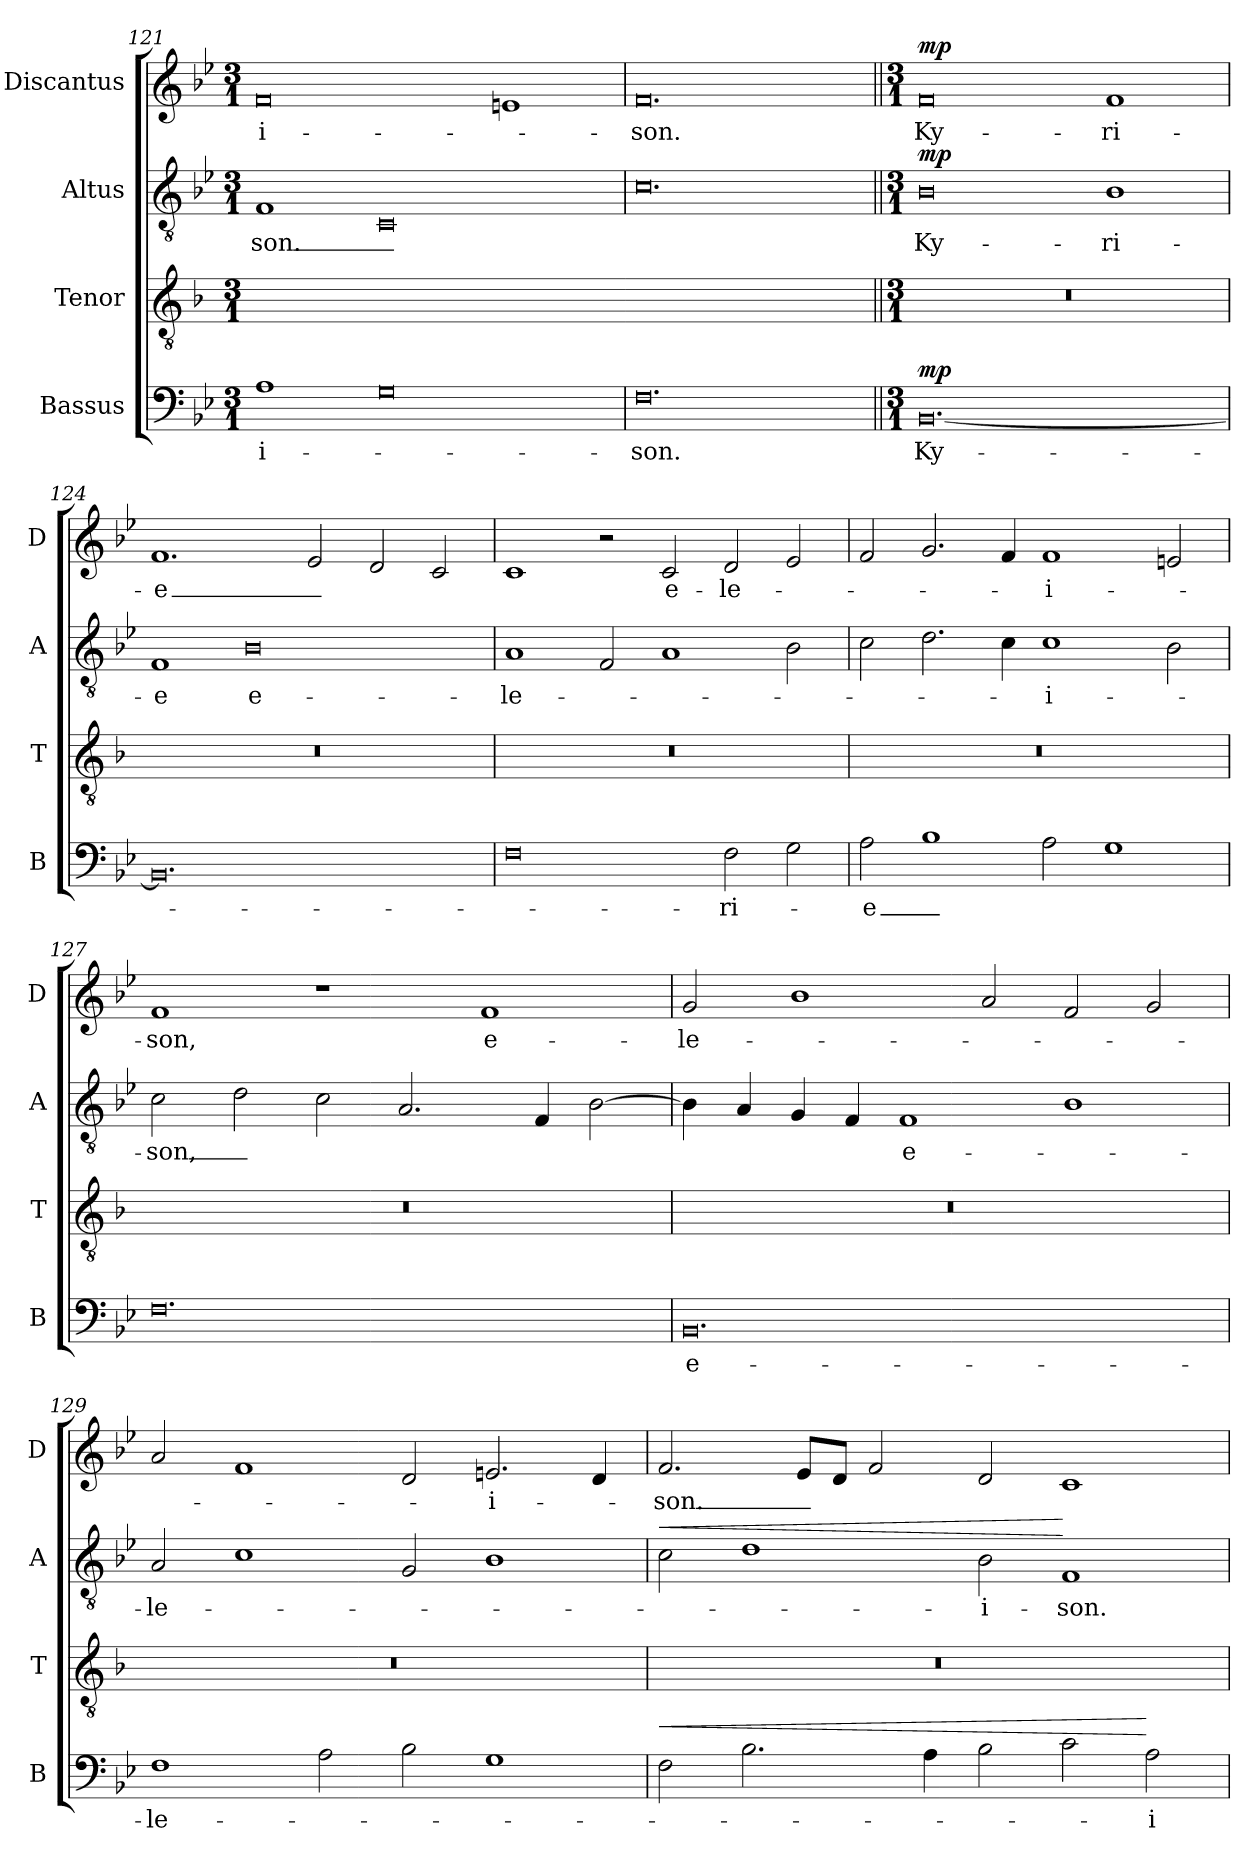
**kern	**text	**dynam	**kern	**kern	**text	**dynam	**kern	**text	**dynam
*part4	*part4	*part4	*part3	*part2	*part2	*part2	*part1	*part1	*part1
*staff4	*staff4	*staff4	*staff3	*staff2	*staff2	*staff2	*staff1	*staff1	*staff1
*I"Bassus	*	*	*I"Tenor	*I"Altus	*	*	*I"Discantus	*	*
*I'B	*	*	*I'T	*I'A	*	*	*I'D	*	*
*clefF4	*	*	*clefGv2	*clefGv2	*	*	*clefG2	*	*
*k[b-e-]	*	*	*k[b-]	*k[b-e-]	*	*	*k[b-e-]	*	*
*M3/1	*	*	*M3/1	*M3/1	*	*	*M3/1	*	*
=121	=121	=121	=121	=121	=121	=121	=121	=121	=121
1A	-i-	.	0.ryy	1F	-son._	.	0f	-i-	.
0G	.	.	.	0C	_	.	.	.	.
.	.	.	.	.	.	.	1en	.	.
=122	=122	=122	=122-	=122	=122	=122	=122	=122	=122
0.F	-son.	.	0.ryy	0.c	_	.	0.f	-son.	.
!!LO:LB:g=z
=123||	=123||	=123||	=123||	=123||	=123||	=123||	=123||	=123||	=123||
*M3/1	*	*	*M3/1	*M3/1	*	*	*M3/1	*	*
*	*	*	*	*	*	*	*MM272	*	*
!	!	!LO:DY:a	!	!	!	!LO:DY:a	!	!	!LO:DY:a
[0.BB-	Ky-	mp	0.r	0B-	Ky-	mp	0f	Ky-	mp
.	.	.	.	1B-	-ri-	.	1f	-ri-	.
=124	=124	=124	=124	=124	=124	=124	=124	=124	=124
0.BB-]	.	.	0.r	1F	-e	.	1.f	-e_	.
.	.	.	.	0B-	e-	.	.	.	.
.	.	.	.	.	.	.	2e-/	_	.
.	.	.	.	.	.	.	2d/	_	.
.	.	.	.	.	.	.	2c/	_	.
=125	=125	=125	=125	=125	=125	=125	=125	=125	=125
0F	.	.	0.r	1A	-le-	.	1c	_	.
.	.	.	.	2F/	.	.	2r	.	.
.	.	.	.	1A	.	.	2c/	e-	.
2F\	-ri-	.	.	.	.	.	2d/	-le-	.
2G\	.	.	.	2B-\	.	.	2e-/	.	.
=126	=126	=126	=126	=126	=126	=126	=126	=126	=126
2A\	-e_	.	0.r	2c\	.	.	2f/	.	.
1B-	_	.	.	2.d\	.	.	2.g/	.	.
.	.	.	.	4c\	.	.	4f/	.	.
2A\	_	.	.	1c	-i-	.	1f	-i-	.
1G	_	.	.	.	.	.	.	.	.
.	.	.	.	2B-\	.	.	2en/	.	.
=127	=127	=127	=127	=127	=127	=127	=127	=127	=127
0.F	_	.	0.r	2c\	-son,_	.	1f	-son,	.
.	.	.	.	2d\	_	.	.	.	.
.	.	.	.	2c\	_	.	1r	.	.
.	.	.	.	2.A/	_	.	.	.	.
.	.	.	.	.	.	.	1f	e-	.
.	.	.	.	4F/	_	.	.	.	.
.	.	.	.	[2B-\	_	.	.	.	.
=128	=128	=128	=128	=128	=128	=128	=128	=128	=128
0.BB-	e-	.	0.r	4B-\]	_	.	2g/	-le-	.
.	.	.	.	4A/	_	.	.	.	.
.	.	.	.	4G/	_	.	1b-	.	.
.	.	.	.	4F/	_	.	.	.	.
.	.	.	.	1F	e-	.	.	.	.
.	.	.	.	.	.	.	2a/	.	.
.	.	.	.	1B-	.	.	2f/	.	.
.	.	.	.	.	.	.	2g/	.	.
=129	=129	=129	=129	=129	=129	=129	=129	=129	=129
1F	-le-	.	0.r	2A/	-le-	.	2a/	.	.
.	.	.	.	1c	.	.	1f	.	.
2A\	.	.	.	.	.	.	.	.	.
2B-\	.	.	.	2G/	.	.	2d/	.	.
1G	.	.	.	1B-	.	.	2.en/	-i-	.
.	.	.	.	.	.	.	4d/	.	.
=130	=130	=130	=130	=130	=130	=130	=130	=130	=130
!	!	!LO:HP:a	!	!	!	!LO:HP:a	!	!	!
2F\	.	<	0.r	2c\	.	<	2.f/	-son._	.
2.B-\	.	.	.	1d	.	.	.	.	.
.	.	.	.	.	.	.	8e-/L	_	.
.	.	.	.	.	.	.	8d/J	_	.
.	.	.	.	.	.	.	2f/	_	.
4A\	.	.	.	.	.	.	.	.	.
2B-\	.	.	.	2B-\	-i-	.	2d/	_	.
2c\	.	.	.	1F	-son.	[	1c	_	.
2A\	-i-	[	.	.	.	.	.	.	.
=	=	=	=	=	=	=	=	=	=
*-	*-	*-	*-	*-	*-	*-	*-	*-	*-
